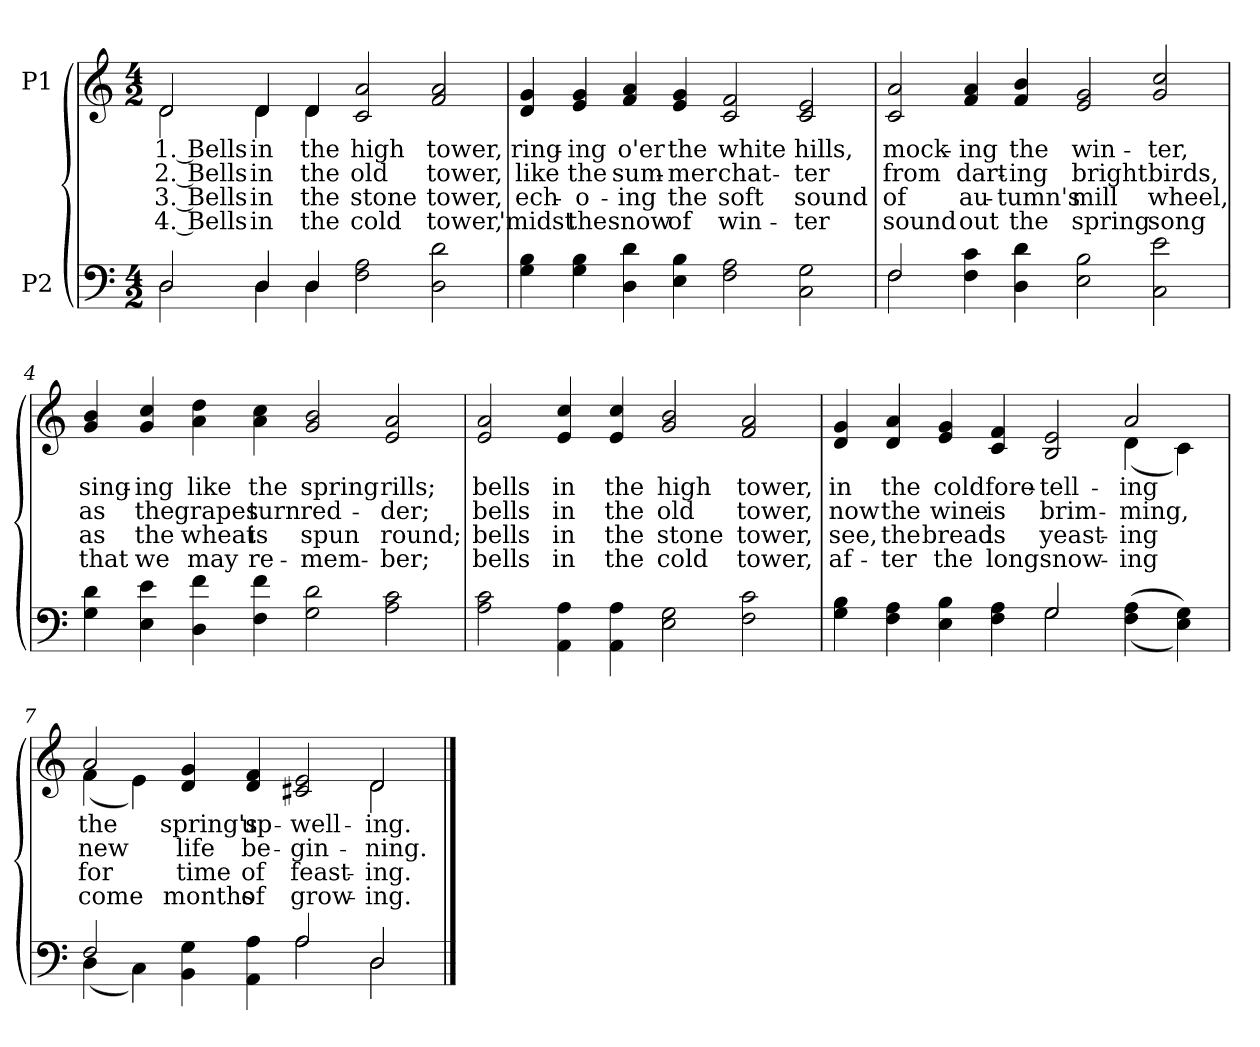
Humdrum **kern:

**kern	**kern	**text	**text	**text	**text
*part2	*part1	*part1	*part1	*part1	*part1
*staff2	*staff1	*staff1	*staff1	*staff1	*staff1
*I"P2	*I"P1	*	*	*	*
*clefF4	*clefG2	*	*	*	*
*k[]	*k[]	*	*	*	*
*M4/2	*M4/2	*	*	*	*
*MM168	*MM168	*	*	*	*
=1	=1	=1	=1	=1	=1
*^	*	*	*	*	*
!	!	!	!LO:LY:b	!LO:LY:b	!LO:LY:b	!LO:LY:b
*	*	*^	*	*	*	*
2D/	2D\	2d/	2d\	1. Bells	2. Bells	3. Bells	4. Bells
!	!	!	!	!LO:LY:b	!LO:LY:b	!LO:LY:b	!LO:LY:b
4D/	4D\	4d/	4d\	in	in	in	in
!	!	!	!	!LO:LY:b	!LO:LY:b	!LO:LY:b	!LO:LY:b
4D/	4D\	4d/	4d\	the	the	the	the
!	!	!	!	!LO:LY:b	!LO:LY:b	!LO:LY:b	!LO:LY:b
2F\ 2A\	1ryy	2c/ 2a/	1ryy	high	old	stone	cold
!	!	!	!	!LO:LY:b	!LO:LY:b	!LO:LY:b	!LO:LY:b
2D\ 2d\	.	2f/ 2a/	.	tower,	tower,	tower,	tower,
*v	*v	*	*	*	*	*	*
*	*v	*v	*	*	*	*
=2	=2	=2	=2	=2	=2
!	!	!LO:LY:b	!LO:LY:b	!LO:LY:b	!LO:LY:b
4G\ 4B\	4d/ 4g/	ring-	like	ech-	'midst
!	!	!LO:LY:b	!LO:LY:b	!LO:LY:b	!LO:LY:b
4G\ 4B\	4e/ 4g/	-ing	the	-o-	the
!	!	!LO:LY:b	!LO:LY:b	!LO:LY:b	!LO:LY:b
4D\ 4d\	4f/ 4a/	o'er	sum-	-ing	snow
!	!	!LO:LY:b	!LO:LY:b	!LO:LY:b	!LO:LY:b
4E\ 4B\	4e/ 4g/	the	-mer	the	of
!	!	!LO:LY:b	!LO:LY:b	!LO:LY:b	!LO:LY:b
2F\ 2A\	2c/ 2f/	white	chat-	soft	win-
!	!	!LO:LY:b	!LO:LY:b	!LO:LY:b	!LO:LY:b
2C\ 2G\	2c/ 2e/	hills,	-ter	sound	-ter
!!LO:LB:g=z
=3	=3	=3	=3	=3	=3
*^	*	*	*	*	*
!	!	!	!LO:LY:b	!LO:LY:b	!LO:LY:b	!LO:LY:b
2F/	2F\	2c/ 2a/	mock-	from	of	sound
!	!	!	!LO:LY:b	!LO:LY:b	!LO:LY:b	!LO:LY:b
1.ryy	4F\ 4c\	4f/ 4a/	-ing	dart-	au-	out
!	!	!	!LO:LY:b	!LO:LY:b	!LO:LY:b	!LO:LY:b
.	4D\ 4d\	4f/ 4b/	the	-ing	-tumn's	the
!	!	!	!LO:LY:b	!LO:LY:b	!LO:LY:b	!LO:LY:b
.	2E\ 2B\	2e/ 2g/	win-	bright	mill	spring
!	!	!	!LO:LY:b	!LO:LY:b	!LO:LY:b	!LO:LY:b
.	2C\ 2e\	2g/ 2cc/	-ter,	birds,	wheel,	song
=4	=4	=4	=4	=4	=4	=4
!	!	!	!LO:LY:b	!LO:LY:b	!LO:LY:b	!LO:LY:b
*v	*v	*	*	*	*	*
4G\ 4d\	4g/ 4b/	sing-	as	as	that
!	!	!LO:LY:b	!LO:LY:b	!LO:LY:b	!LO:LY:b
4E\ 4e\	4g/ 4cc/	-ing	the	the	we
!	!	!LO:LY:b	!LO:LY:b	!LO:LY:b	!LO:LY:b
4D\ 4f\	4a\ 4dd\	like	grapes	wheat	may
!	!	!LO:LY:b	!LO:LY:b	!LO:LY:b	!LO:LY:b
4F\ 4f\	4a\ 4cc\	the	turn	is	re-
!	!	!LO:LY:b	!LO:LY:b	!LO:LY:b	!LO:LY:b
2G\ 2d\	2g/ 2b/	spring	red-	spun	-mem-
!	!	!LO:LY:b	!LO:LY:b	!LO:LY:b	!LO:LY:b
2A\ 2c\	2e/ 2a/	rills;	-der;	round;	-ber;
!!LO:LB:g=z
=5	=5	=5	=5	=5	=5
!	!	!LO:LY:b	!LO:LY:b	!LO:LY:b	!LO:LY:b
2A\ 2c\	2e/ 2a/	bells	bells	bells	bells
!	!	!LO:LY:b	!LO:LY:b	!LO:LY:b	!LO:LY:b
4AA\ 4A\	4e/ 4cc/	in	in	in	in
!	!	!LO:LY:b	!LO:LY:b	!LO:LY:b	!LO:LY:b
4AA\ 4A\	4e/ 4cc/	the	the	the	the
!	!	!LO:LY:b	!LO:LY:b	!LO:LY:b	!LO:LY:b
2E\ 2G\	2g/ 2b/	high	old	stone	cold
!	!	!LO:LY:b	!LO:LY:b	!LO:LY:b	!LO:LY:b
2F\ 2c\	2f/ 2a/	tower,	tower,	tower,	tower,
=6	=6	=6	=6	=6	=6
*^	*	*	*	*	*
!	!	!	!LO:LY:b	!LO:LY:b	!LO:LY:b	!LO:LY:b
*	*	*^	*	*	*	*
4G\ 4B\	1ryy	4d/ 4g/	1.ryy	in	now	see,	af-
!	!	!	!	!LO:LY:b	!LO:LY:b	!LO:LY:b	!LO:LY:b
4F\ 4A\	.	4d/ 4a/	.	the	the	the	-ter
!	!	!	!	!LO:LY:b	!LO:LY:b	!LO:LY:b	!LO:LY:b
4E\ 4B\	.	4e/ 4g/	.	cold	wine	bread	the
!	!	!	!	!LO:LY:b	!LO:LY:b	!LO:LY:b	!LO:LY:b
4F\ 4A\	.	4c/ 4f/	.	fore-	is	is	long
!	!	!	!	!LO:LY:b	!LO:LY:b	!LO:LY:b	!LO:LY:b
2G/	2G\	2B/ 2e/	.	-tell-	brim-	yeast-	snow-
!	!	!	!	!LO:LY:b	!LO:LY:b	!LO:LY:b	!LO:LY:b
(>(<4F\ 4A\	2ryy	2a/	(<4d\	-ing	-ming,	-ing	-ing
4E\ 4G\))	.	.	4c\)	.	.	.	.
=7	=7	=7	=7	=7	=7	=7	=7
!	!	!	!	!LO:LY:b	!LO:LY:b	!LO:LY:b	!LO:LY:b
2F/	(<4D\	2a/	(<4f\	the	new	for	come
.	4C\)	.	4e\)	.	.	.	.
!	!	!	!	!LO:LY:b	!LO:LY:b	!LO:LY:b	!LO:LY:b
4BB\ 4G\	2ryy	4d/ 4g/	1ryy	spring's	life	time	months
!	!	!	!	!LO:LY:b	!LO:LY:b	!LO:LY:b	!LO:LY:b
4AA\ 4A\	.	4d/ 4f/	.	up-	be-	of	of
!	!	!	!	!LO:LY:b	!LO:LY:b	!LO:LY:b	!LO:LY:b
2A/	2A\	2c#X/ 2e/	.	-well-	-gin-	feast-	grow-
!	!	!	!	!LO:LY:b	!LO:LY:b	!LO:LY:b	!LO:LY:b
2D/	2D\	2d/	2d\	-ing.	-ning.	-ing.	-ing.
*v	*v	*	*	*	*	*	*
*	*v	*v	*	*	*	*
==	==	==	==	==	==
*-	*-	*-	*-	*-	*-
